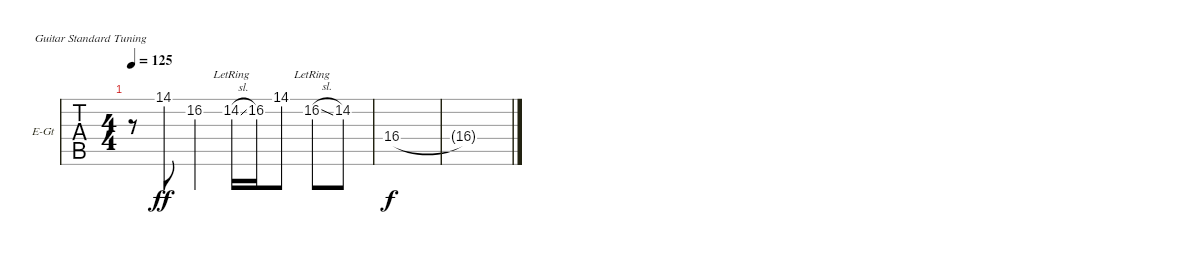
\bracketExtendMode nobrackets
\firstSystemTrackNameOrientation horizontal
\otherSystemsTrackNameOrientation horizontal
\defaultBarNumberDisplay FirstOfSystem
\track ("Slide Gtr. 2" "E-Gt") {instrument electricguitarjazz}
\staff {tabs}
\tuning (E4 B3 G3 D3 A2 E2)
\ts (4 4)
\tempo 125
\clef g2
\ks c
r.8{dy ff} 14.1.8 16.2{st}.4 14.2{sl lr}.16 16.2.16 14.1.8 16.2{sl lr}.8 14.2.8 |
16.4{ac}.1{dy f} |
16.4{t}.1
